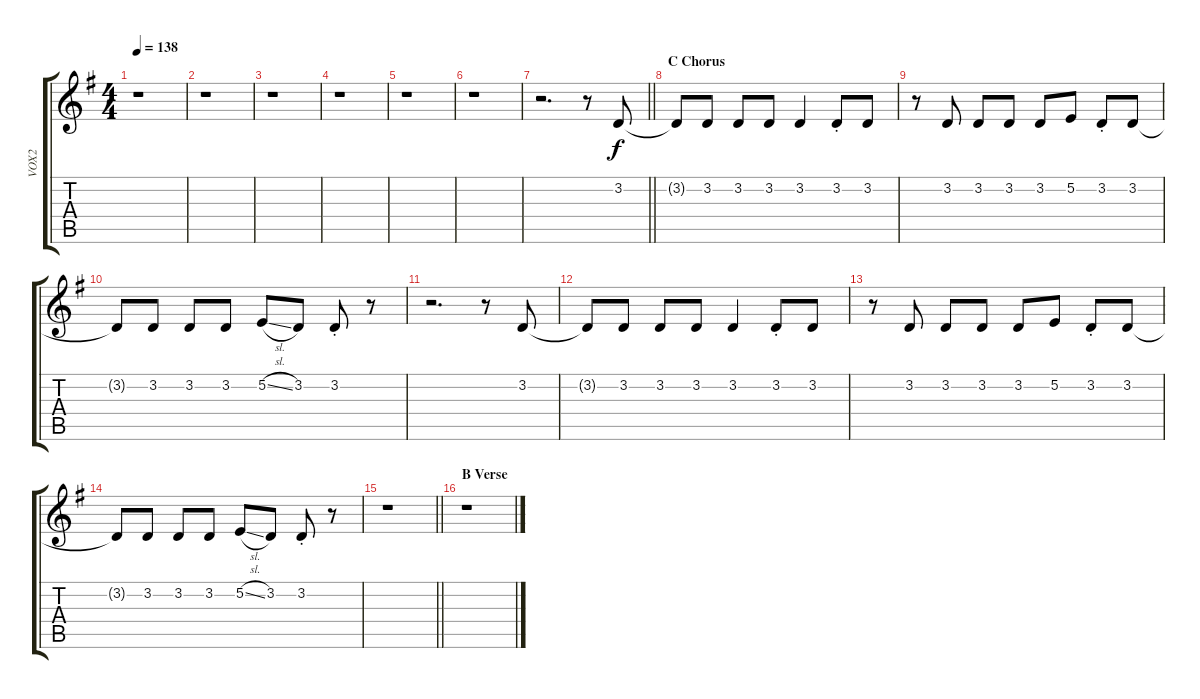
\track ("VOX2" "VOX2") {instrument lead2sawtooth}
\staff {score tabs}
\tuning (E4 B3 G3 D3 A2 E2) {hide}
\ts (4 4)
\tempo 138
\clef g2
\ks g
r.1{dy f} |
r.1 |
r.1 |
r.1 |
r.1 |
r.1 |
\barLineRight lightlight
r.2{d} r.8 3.2.8 |
\section ("" "C Chorus")
3.2{t}.8 3.2.8 3.2.8 3.2.8 3.2.4 3.2{st}.8 3.2.8 |
r.8 3.2.8 3.2.8 3.2.8 3.2.8 5.2.8 3.2{st}.8 3.2.8 |
3.2{t}.8 3.2.8 3.2.8 3.2.8 5.2{sl}.8 3.2.8 3.2{st}.8 r.8 |
r.2{d} r.8 3.2.8 |
3.2{t}.8 3.2.8 3.2.8 3.2.8 3.2.4 3.2{st}.8 3.2.8 |
r.8 3.2.8 3.2.8 3.2.8 3.2.8 5.2.8 3.2{st}.8 3.2.8 |
3.2{t}.8 3.2.8 3.2.8 3.2.8 5.2{sl}.8 3.2.8 3.2{st}.8 r.8 |
\barLineRight lightlight
r.1 |
\section ("" "B Verse")
r.1
